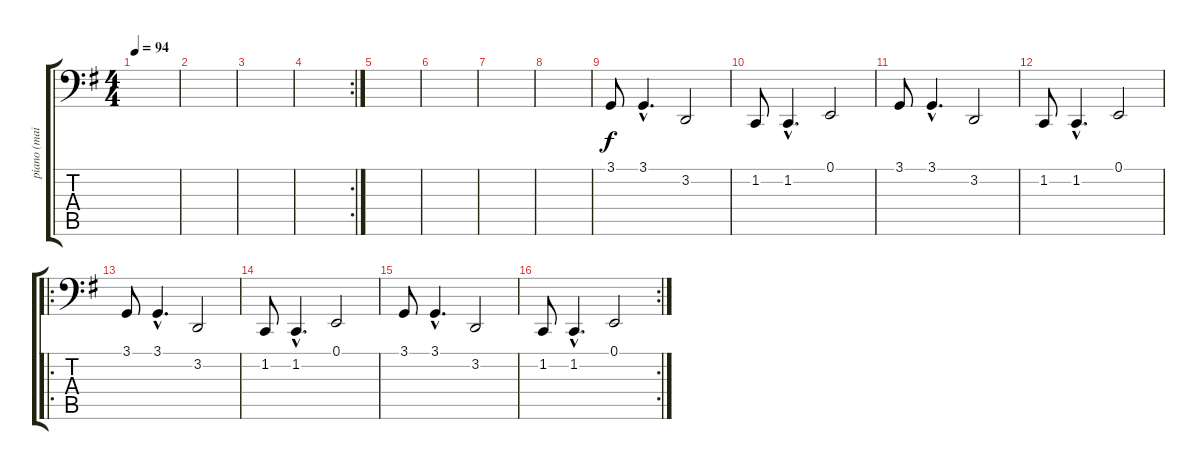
\track ("piano (main gauche)" "piano (mai") {instrument acousticgrandpiano}
\staff {score tabs}
\tuning (E2 B1 G1 D1 A0 D0) {hide}
\ts (4 4)
\tempo 94
\clef f4
\ks g
|
|
|
\rc 2
|
|
|
|
|
3.1.8 3.1{hac}.4{d} 3.2.2 |
1.2.8 1.2{hac}.4{d} 0.1.2 |
3.1.8 3.1{hac}.4{d} 3.2.2 |
1.2.8 1.2{hac}.4{d} 0.1.2 |
\ro
3.1.8 3.1{hac}.4{d} 3.2.2 |
1.2.8 1.2{hac}.4{d} 0.1.2 |
3.1.8 3.1{hac}.4{d} 3.2.2 |
\rc 2
1.2.8 1.2{hac}.4{d} 0.1.2
